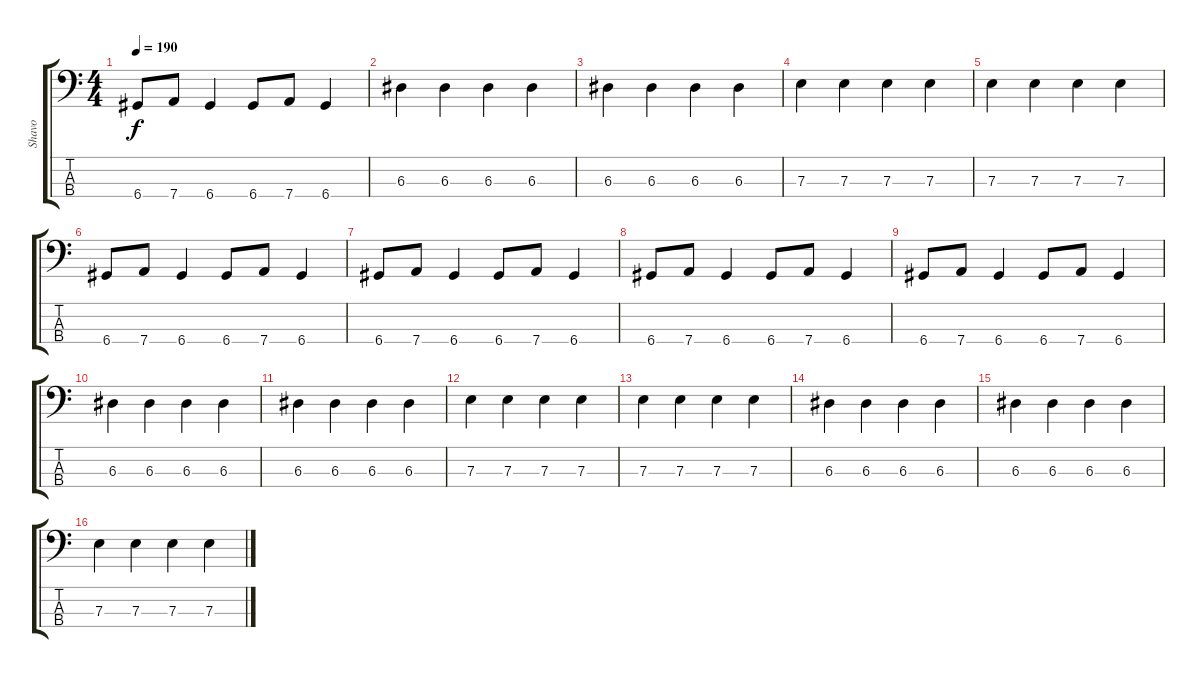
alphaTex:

\track ("Shavo" "Shavo") {instrument electricbasspick}
\staff {score tabs}
\tuning (G2 D2 A1 D1) {hide}
\ts (4 4)
\tempo 190
\clef f4
\ks c
6.4.8{dy f} 7.4.8 6.4.4 6.4.8 7.4.8 6.4.4 |
6.3.4 6.3.4 6.3.4 6.3.4 |
6.3.4 6.3.4 6.3.4 6.3.4 |
7.3.4 7.3.4 7.3.4 7.3.4 |
7.3.4 7.3.4 7.3.4 7.3.4 |
6.4.8 7.4.8 6.4.4 6.4.8 7.4.8 6.4.4 |
6.4.8 7.4.8 6.4.4 6.4.8 7.4.8 6.4.4 |
6.4.8 7.4.8 6.4.4 6.4.8 7.4.8 6.4.4 |
6.4.8 7.4.8 6.4.4 6.4.8 7.4.8 6.4.4 |
6.3.4 6.3.4 6.3.4 6.3.4 |
6.3.4 6.3.4 6.3.4 6.3.4 |
7.3.4 7.3.4 7.3.4 7.3.4 |
7.3.4 7.3.4 7.3.4 7.3.4 |
6.3.4 6.3.4 6.3.4 6.3.4 |
6.3.4 6.3.4 6.3.4 6.3.4 |
7.3.4 7.3.4 7.3.4 7.3.4
